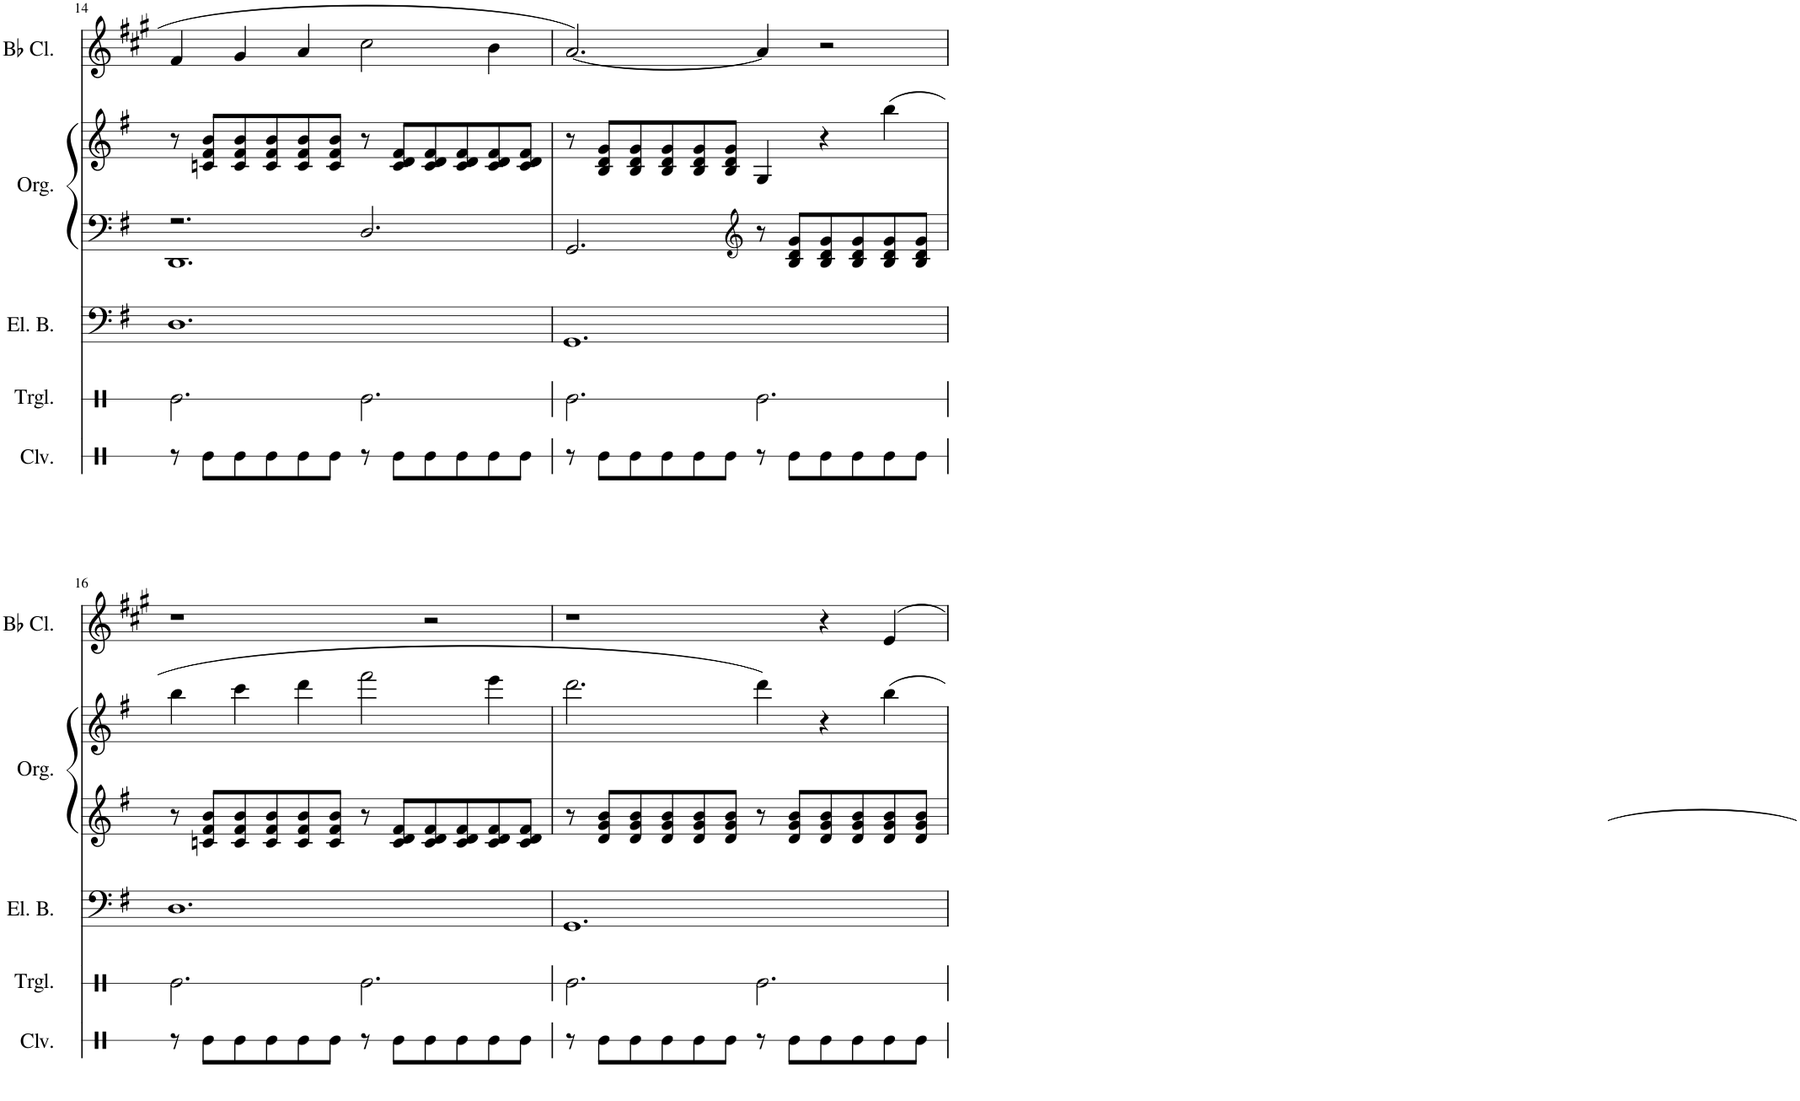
**kern	**kern	**kern	**kern	**kern	**kern
*part5	*part4	*part3	*part2	*part2	*part1
*staff6	*staff5	*staff4	*staff3	*staff2	*staff1
*I"Claves	*I"Triangle	*I"Electric Bass	*I"Organ	*	*I"Bb Clarinet
*I'Clv.	*I'Trgl.	*I'El. B.	*I'Org.	*	*I'Bb Cl.
!!LO:PB:g=z
*clefX	*clefX	*clefF4	*clefF4	*clefG2	*clefG2
*	*	*	*	*	*Trd1c2
*k[]	*k[]	*k[f#]	*k[f#]	*k[f#]	*k[f#c#g#]
*M6/4	*M6/4	*M6/4	*M6/4	*M6/4	*M6/4
=14	=14	=14	=14	=14	=14
*	*	*	*^	*	*
8r	2.Re\	1.D	2.r	1.DD	8r	4f#/
8Re\L	.	.	.	.	8cn/ 8f#/ 8b/L	.
8Re\	.	.	.	.	8c/ 8f#/ 8b/	4g#/
8Re\	.	.	.	.	8c/ 8f#/ 8b/	.
8Re\	.	.	.	.	8c/ 8f#/ 8b/	4a/
8Re\J	.	.	.	.	8c/ 8f#/ 8b/J	.
8r	2.Re\	.	2.D/	.	8r	2cc#\
8Re\L	.	.	.	.	8c/ 8d/ 8f#/L	.
8Re\	.	.	.	.	8c/ 8d/ 8f#/	.
8Re\	.	.	.	.	8c/ 8d/ 8f#/	.
8Re\	.	.	.	.	8c/ 8d/ 8f#/	4b\
8Re\J	.	.	.	.	8c/ 8d/ 8f#/J	.
*	*	*	*v	*v	*	*
=15	=15	=15	=15	=15	=15
8r	2.Re\	1.GG	2.GG/	8r	[2.a/
8Re\L	.	.	.	8B/ 8d/ 8g/L	.
8Re\	.	.	.	8B/ 8d/ 8g/	.
8Re\	.	.	.	8B/ 8d/ 8g/	.
8Re\	.	.	.	8B/ 8d/ 8g/	.
8Re\J	.	.	.	8B/ 8d/ 8g/J	.
*	*	*	*clefG2	*	*
8r	2.Re\	.	8r	4G/	4a/]
8Re\L	.	.	8B/ 8d/ 8g/L	.	.
8Re\	.	.	8B/ 8d/ 8g/	4r	2r
8Re\	.	.	8B/ 8d/ 8g/	.	.
8Re\	.	.	8B/ 8d/ 8g/	(4bb\	.
8Re\J	.	.	8B/ 8d/ 8g/J	.	.
!!LO:LB:g=z
=16	=16	=16	=16	=16	=16
8r	2.Re\	1.D	8r	4bb\	1r
8Re\L	.	.	8cn/ 8f#/ 8b/L	.	.
8Re\	.	.	8c/ 8f#/ 8b/	4ccc\	.
8Re\	.	.	8c/ 8f#/ 8b/	.	.
8Re\	.	.	8c/ 8f#/ 8b/	4ddd\	.
8Re\J	.	.	8c/ 8f#/ 8b/J	.	.
8r	2.Re\	.	8r	2fff#\	.
8Re\L	.	.	8c/ 8d/ 8f#/L	.	.
8Re\	.	.	8c/ 8d/ 8f#/	.	2r
8Re\	.	.	8c/ 8d/ 8f#/	.	.
8Re\	.	.	8c/ 8d/ 8f#/	4eee\	.
8Re\J	.	.	8c/ 8d/ 8f#/J	.	.
=17	=17	=17	=17	=17	=17
8r	2.Re\	1.GG	8r	[2.ddd\	1r
8Re\L	.	.	8d/ 8g/ 8b/L	.	.
8Re\	.	.	8d/ 8g/ 8b/	.	.
8Re\	.	.	8d/ 8g/ 8b/	.	.
8Re\	.	.	8d/ 8g/ 8b/	.	.
8Re\J	.	.	8d/ 8g/ 8b/J	.	.
8r	2.Re\	.	8r	4ddd\])	.
8Re\L	.	.	8d/ 8g/ 8b/L	.	.
8Re\	.	.	8d/ 8g/ 8b/	4r	4r
8Re\	.	.	8d/ 8g/ 8b/	.	.
8Re\	.	.	8d/ 8g/ 8b/	4bb\	4e/
8Re\J	.	.	8d/ 8g/ 8b/J	.	.
=	=	=	=	=	=
*-	*-	*-	*-	*-	*-
